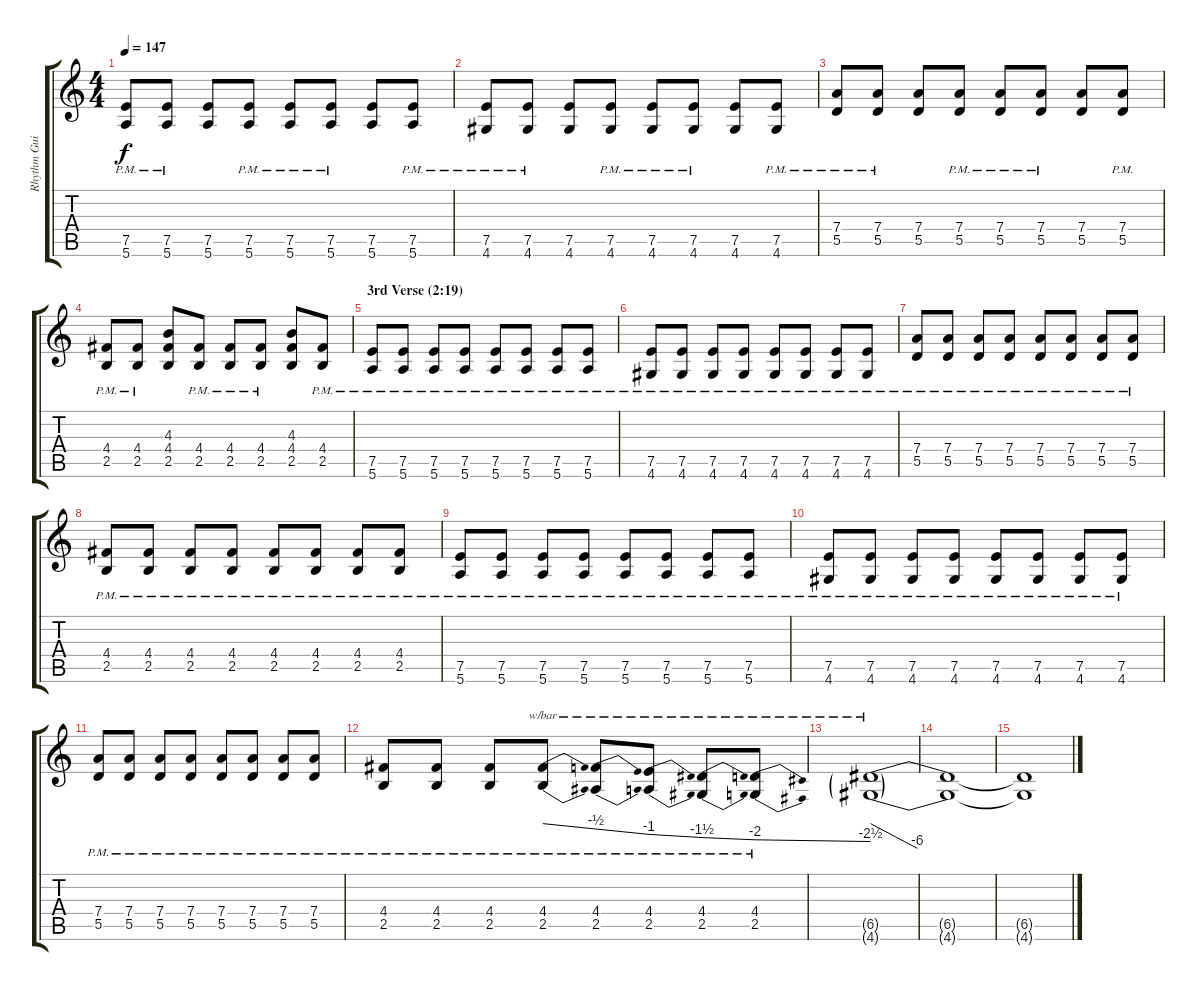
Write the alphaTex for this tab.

\track ("Rhythm Guitar" "Rhythm Gui") {instrument distortionguitar}
\staff {score tabs}
\tuning (E4 B3 G3 D3 A2 E2) {hide}
\ts (4 4)
\tempo 147
\clef g2
\ks c
(7.5{pm} 5.6{pm}).8{dy f} (7.5{pm} 5.6{pm}).8 (7.5 5.6).8 (7.5{pm} 5.6{pm}).8 (7.5{pm} 5.6{pm}).8 (7.5{pm} 5.6{pm}).8 (7.5 5.6).8 (7.5{pm} 5.6{pm}).8 |
(7.5{pm} 4.6{pm}).8 (7.5{pm} 4.6{pm}).8 (7.5 4.6).8 (7.5{pm} 4.6{pm}).8 (7.5{pm} 4.6{pm}).8 (7.5{pm} 4.6{pm}).8 (7.5 4.6).8 (7.5{pm} 4.6{pm}).8 |
(7.4{pm} 5.5{pm}).8 (7.4{pm} 5.5{pm}).8 (7.4 5.5).8 (7.4{pm} 5.5{pm}).8 (7.4{pm} 5.5{pm}).8 (7.4{pm} 5.5{pm}).8 (7.4 5.5).8 (7.4{pm} 5.5{pm}).8 |
(4.4{pm} 2.5{pm}).8 (4.4{pm} 2.5{pm}).8 (4.3 4.4 2.5).8 (4.4{pm} 2.5{pm}).8 (4.4{pm} 2.5{pm}).8 (4.4{pm} 2.5{pm}).8 (4.3 4.4 2.5).8 (4.4{pm} 2.5{pm}).8 |
\section ("" "3rd Verse (2:19)")
(7.5{pm} 5.6{pm}).8 (7.5{pm} 5.6{pm}).8 (7.5{pm} 5.6{pm}).8 (7.5{pm} 5.6{pm}).8 (7.5{pm} 5.6{pm}).8 (7.5{pm} 5.6{pm}).8 (7.5{pm} 5.6{pm}).8 (7.5{pm} 5.6{pm}).8 |
(7.5{pm} 4.6{pm}).8 (7.5{pm} 4.6{pm}).8 (7.5{pm} 4.6{pm}).8 (7.5{pm} 4.6{pm}).8 (7.5{pm} 4.6{pm}).8 (7.5{pm} 4.6{pm}).8 (7.5{pm} 4.6{pm}).8 (7.5{pm} 4.6{pm}).8 |
(7.4{pm} 5.5{pm}).8 (7.4{pm} 5.5{pm}).8 (7.4{pm} 5.5{pm}).8 (7.4{pm} 5.5{pm}).8 (7.4{pm} 5.5{pm}).8 (7.4{pm} 5.5{pm}).8 (7.4{pm} 5.5{pm}).8 (7.4{pm} 5.5{pm}).8 |
(4.4{pm} 2.5{pm}).8 (4.4{pm} 2.5{pm}).8 (4.4{pm} 2.5{pm}).8 (4.4{pm} 2.5{pm}).8 (4.4{pm} 2.5{pm}).8 (4.4{pm} 2.5{pm}).8 (4.4{pm} 2.5{pm}).8 (4.4{pm} 2.5{pm}).8 |
(7.5{pm} 5.6{pm}).8 (7.5{pm} 5.6{pm}).8 (7.5{pm} 5.6{pm}).8 (7.5{pm} 5.6{pm}).8 (7.5{pm} 5.6{pm}).8 (7.5{pm} 5.6{pm}).8 (7.5{pm} 5.6{pm}).8 (7.5{pm} 5.6{pm}).8 |
(7.5{pm} 4.6{pm}).8 (7.5{pm} 4.6{pm}).8 (7.5{pm} 4.6{pm}).8 (7.5{pm} 4.6{pm}).8 (7.5{pm} 4.6{pm}).8 (7.5{pm} 4.6{pm}).8 (7.5{pm} 4.6{pm}).8 (7.5{pm} 4.6{pm}).8 |
(7.4{pm} 5.5{pm}).8 (7.4{pm} 5.5{pm}).8 (7.4{pm} 5.5{pm}).8 (7.4{pm} 5.5{pm}).8 (7.4{pm} 5.5{pm}).8 (7.4{pm} 5.5{pm}).8 (7.4{pm} 5.5{pm}).8 (7.4{pm} 5.5{pm}).8 |
(4.4{pm} 2.5{pm}).8 (4.4{pm} 2.5{pm}).8 (4.4{pm} 2.5{pm}).8 (4.4{pm} 2.5{pm}).8{tbe (dive default 0 0 60 -2)} (4.4{pm} 2.5{pm}).8{tbe (dive default 0 -2 60 -4)} (4.4{pm} 2.5{pm}).8{tbe (dive default 0 -4 60 -6)} (4.4{pm} 2.5{pm}).8{tbe (dive default 0 -6 60 -8)} (4.4{pm} 2.5{pm}).8{tbe (dive default 0 -8 60 -10)} |
(6.5{g} 4.6{g}).1{tbe (dive default 0 0 60 -24)} |
(6.5{t} 4.6{t}).1{volume 8} |
(6.5{t} 4.6{t}).1{volume 0}
